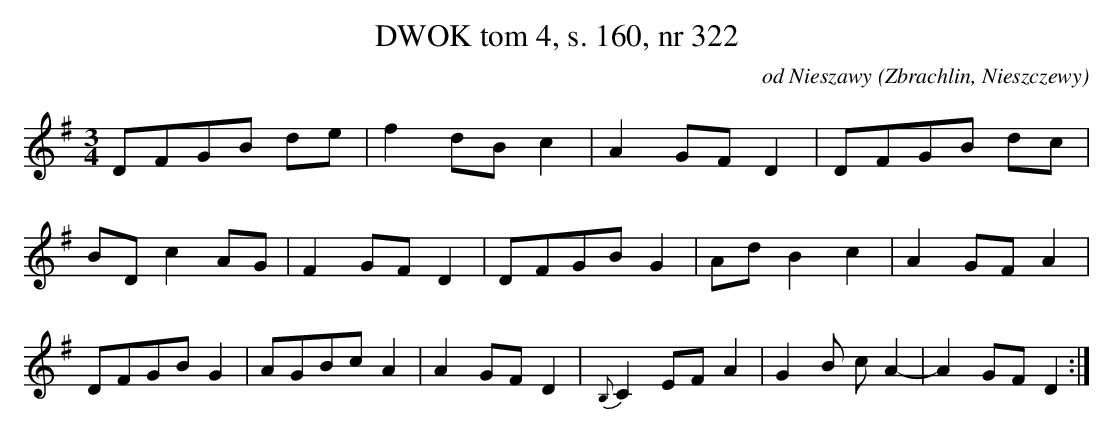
X:1
T: DWOK tom 4, s. 160, nr 322
O: od Nieszawy (Zbrachlin, Nieszczewy)
L: 1/16
M: 3/4
K: G
D2F2G2B2 d2e2 | f4 d2B2 c4 | A4 G2F2 D4 | D2F2G2B2 d2c2 |
B2D2 c4 A2G2 | F4 G2F2 D4 | D2F2G2B2 G4 | A2d2 B4 c4 | A4 G2F2 A4 |
D2F2G2B2 G4 | A2G2B2c2 A4 | A4 G2F2 D4 |{B,}C4 E2F2 A4|G4 B2 c2 A4- |A4 G2F2 D4 :|
